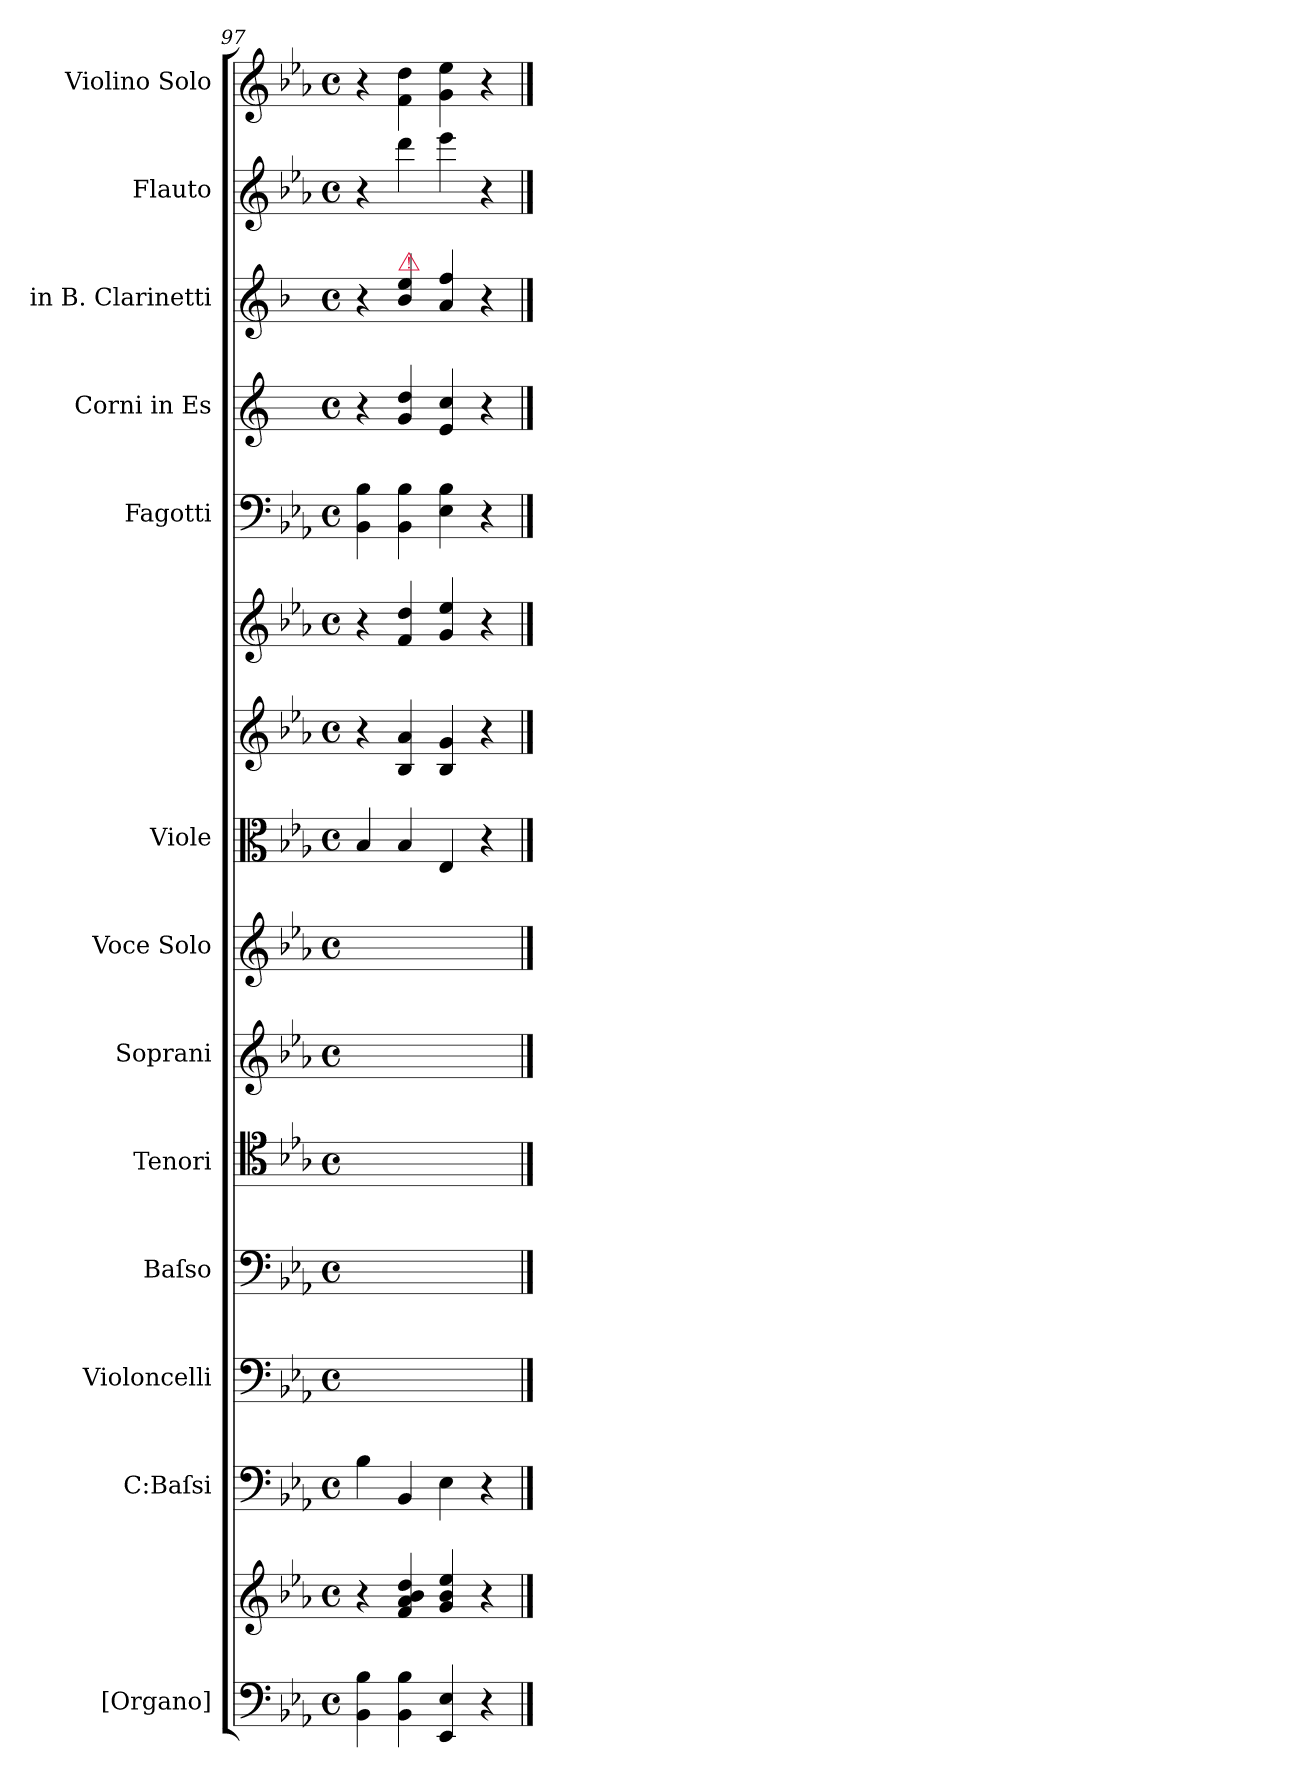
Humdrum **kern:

**kern	**kern	**kern	**kern	**kern	**kern	**kern	**kern	**kern	**kern	**kern	**kern	**kern	**kern	**kern	**kern
*part15	*part15	*part14	*part13	*part12	*part11	*part10	*part9	*part8	*part7	*part6	*part5	*part4	*part3	*part2	*part1
*staff16	*staff15	*staff14	*staff13	*staff12	*staff11	*staff10	*staff9	*staff8	*staff7	*staff6	*staff5	*staff4	*staff3	*staff2	*staff1
*I"[Organo]	*	*I"C:Baſsi	*I"Violoncelli	*I"Baſso	*I"Tenori	*I"Soprani	*I"Voce Solo	*I"Viole	*	*	*I"Fagotti	*I"Corni in Es	*I"in B. Clarinetti	*I"Flauto	*I"Violino Solo
*	*	*	*I'Vc	*	*	*	*I'V	*	*	*	*	*	*I'Cl	*I'Fl	*I'Vln
*clefF4	*clefG2	*clefF4	*clefF4	*clefF4	*clefC4	*clefG2	*clefG2	*clefC3	*clefG2	*clefG2	*clefF4	*clefG2	*clefG2	*clefG2	*clefG2
*	*	*	*	*	*	*	*	*	*	*	*	*ITrd5c9	*ITrd1c2	*	*
*k[b-e-a-]	*k[b-e-a-]	*k[b-e-a-]	*k[b-e-a-]	*k[b-e-a-]	*k[b-e-a-]	*k[b-e-a-]	*k[b-e-a-]	*k[b-e-a-]	*k[b-e-a-]	*k[b-e-a-]	*k[b-e-a-]	*k[b-e-a-]	*k[b-e-a-]	*k[b-e-a-]	*k[b-e-a-]
*M4/4	*M4/4	*M4/4	*M4/4	*M4/4	*M4/4	*M4/4	*M4/4	*M4/4	*M4/4	*M4/4	*M4/4	*M4/4	*M4/4	*M4/4	*M4/4
*met(c)	*met(c)	*met(c)	*met(c)	*met(c)	*met(c)	*met(c)	*met(c)	*met(c)	*met(c)	*met(c)	*met(c)	*met(c)	*met(c)	*met(c)	*met(c)
=97	=97	=97	=97	=97	=97	=97	=97	=97	=97	=97	=97	=97	=97	=97	=97
4BB-\ 4B-\	4r	4B-\	4B-\yy	1ryy	1ryy	1ryy	1ryy	4B-/	4r	4r	4BB-\ 4B-\	4r	4r	4r	4r
!	!	!	!	!	!	!	!	!	!	!	!	!	!LO:TX:a:color=crimson:t=⚠	!	!
4BB-\ 4B-\	4f/ 4a-/ 4b-/ 4dd/	4BB-/	4BB-/yy	.	.	.	.	4B-/	4B-/ 4a-/	4f/ 4dd/	4BB-\ 4B-\	4B-/ 4f/	4a-/ 4dd/	4ddd\	4f\ 4dd\
4EE-/ 4E-/	4g/ 4b-/ 4ee-/	4E-\	4E-\yy	.	.	.	.	4E-/	4B-/ 4g/	4g/ 4ee-/	4E-\ 4B-\	4G/ 4e-/	4g/ 4ee-/	4eee-\	4g\ 4ee-\
4r	4r	4r	4ryy	.	.	.	.	4r	4r	4r	4r	4r	4r	4r	4r
==	==	==	==	==	==	==	==	==	==	==	==	==	==	==	==
*-	*-	*-	*-	*-	*-	*-	*-	*-	*-	*-	*-	*-	*-	*-	*-
